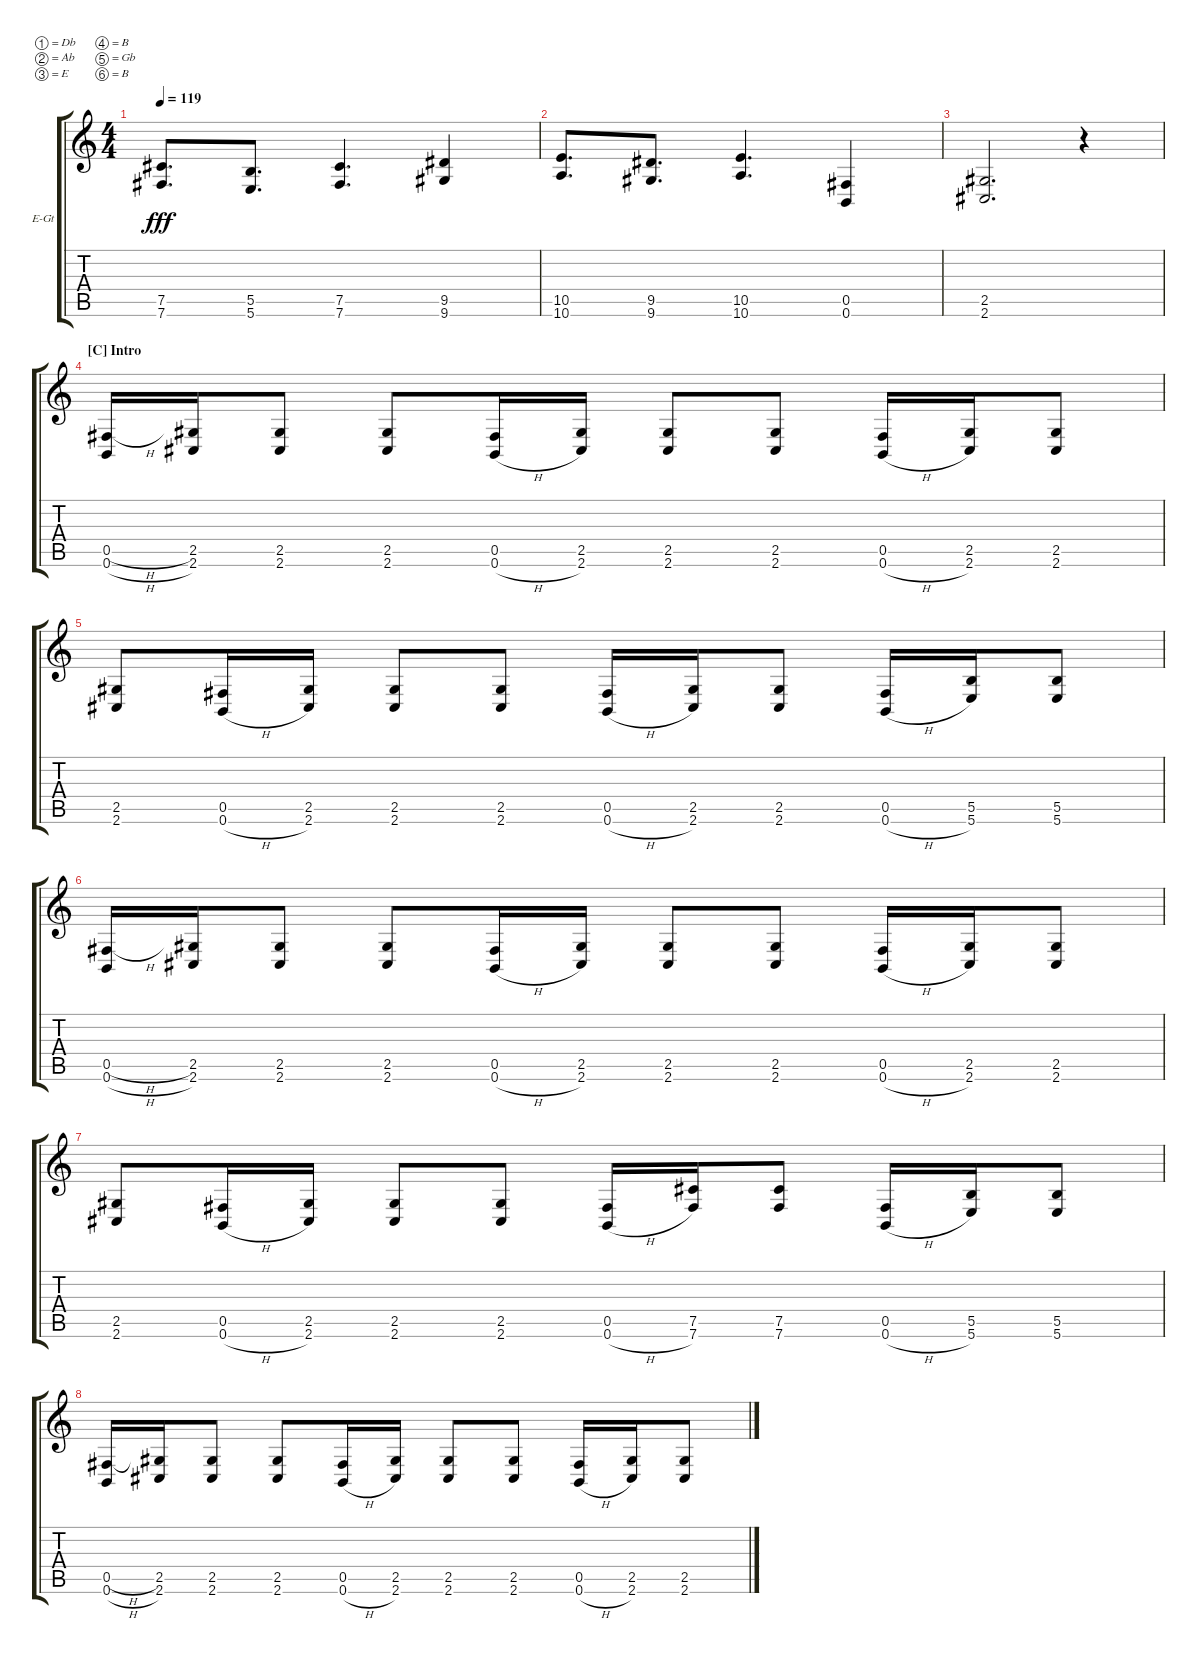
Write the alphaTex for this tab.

\defaultSystemsLayout 4
\bracketExtendMode groupsimilarinstruments
\firstSystemTrackNameOrientation horizontal
\otherSystemsTrackNameOrientation horizontal
\track ("Guitar 2_dist" "E-Gt") {mute instrument distortionguitar}
\staff {score tabs}
\tuning (Db4 Ab3 E3 B2 Gb2 B1)
\ts (4 4)
\tempo 119
\clef g2
\ks c
(7.6 7.5).8{d dy fff} (5.6 5.5).8{d} (7.6 7.5).4{d} (9.6 9.5).4 |
(10.6 10.5).8{d} (9.6 9.5).8{d} (10.6 10.5).4{d} (0.6 0.5).4 |
(2.5 2.6).2{d} r.4 |
\section ("C" "Intro")
(0.6{h} 0.5{h}).16 (2.6 2.5).16 (2.6 2.5).8 (2.6 2.5).8 (0.6{h} 0.5).16 (2.6 2.5).16 (2.6 2.5).8 (2.6 2.5).8 (0.6{h} 0.5).16 (2.6 2.5).16 (2.6 2.5).8 |
(2.6 2.5).8 (0.6{h} 0.5).16 (2.6 2.5).16 (2.6 2.5).8 (2.6 2.5).8 (0.6{h} 0.5).16 (2.6 2.5).16 (2.6 2.5).8 (0.6{h} 0.5).16 (5.6 5.5).16 (5.6 5.5).8 |
(0.6{h} 0.5{h}).16 (2.6 2.5).16 (2.6 2.5).8 (2.6 2.5).8 (0.6{h} 0.5).16 (2.6 2.5).16 (2.6 2.5).8 (2.6 2.5).8 (0.6{h} 0.5).16 (2.6 2.5).16 (2.6 2.5).8 |
(2.6 2.5).8 (0.6{h} 0.5).16 (2.6 2.5).16 (2.6 2.5).8 (2.6 2.5).8 (0.6{h} 0.5).16 (7.6 7.5).16 (7.6 7.5).8 (0.6{h} 0.5).16 (5.6 5.5).16 (5.6 5.5).8 |
(0.6{h} 0.5{h}).16 (2.6 2.5).16 (2.6 2.5).8 (2.6 2.5).8 (0.6{h} 0.5).16 (2.6 2.5).16 (2.6 2.5).8 (2.6 2.5).8 (0.6{h} 0.5).16 (2.6 2.5).16 (2.6 2.5).8
